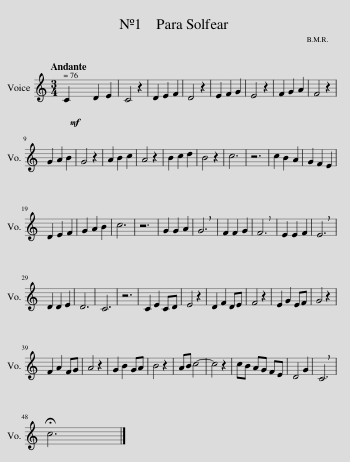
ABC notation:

X:1
L:1/8
Q:1/4=76
M:3/4
I:linebreak $
K:C
V:1 treble
V:1
!mf! C2 D2 E2 | C4 z2 | D2 E2 F2 | D4 z2 | E2 F2 G2 | %5
 E4 z2 | F2 G2 A2 | F4 z2 |$ G2 A2 B2 | G4 z2 | %10
 A2 B2 c2 | A4 z2 | B2 c2 d2 | B4 z2 | c6 | %15
 z6 | c2 B2 A2 | G2 F2 E2 |$ D2 E2 F2 | G2 A2 B2 | %20
 c6 | z6 | G2 G2 A2 | !breath!G6 | F2 F2 G2 | %25
 !breath!F6 | E2 E2 F2 | !breath!E6 |$ D2 D2 E2 | D6 | %30
 C6 | z6 | C2 E2 CD | E4 z2 | D2 F2 DE | %35
 F4 z2 | E2 G2 EF | G4 z2 |$ F2 A2 FG | A4 z2 | %40
 G2 B2 GA | B4 z2 | AB c4- | c4 z2 | cB AG FE | %45
 D4 G2 | !breath!C6 |$ !fermata!c6 |] %48
